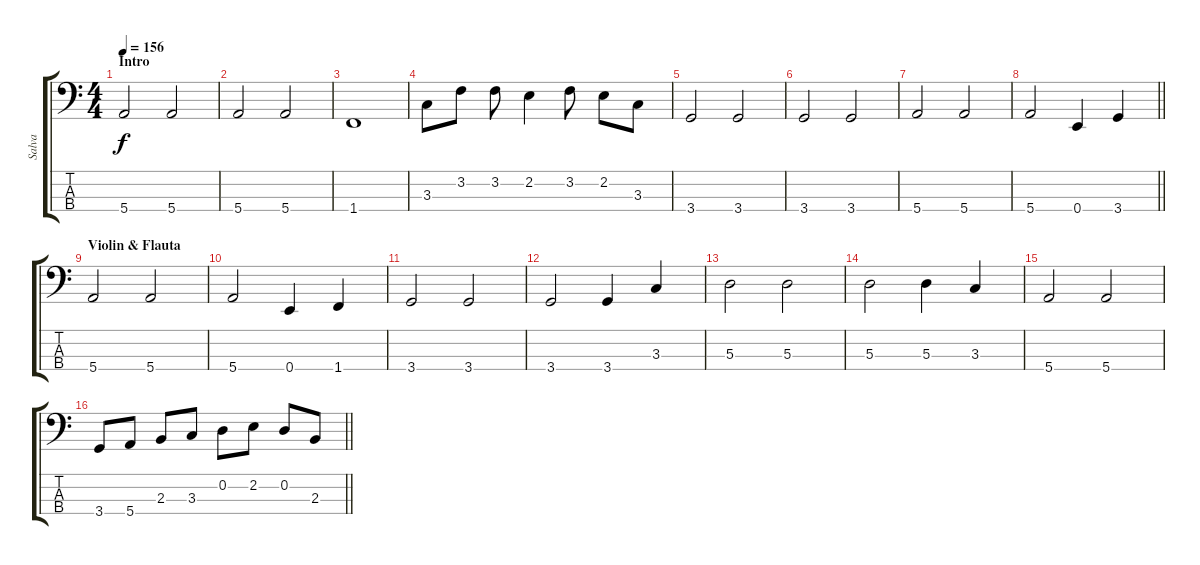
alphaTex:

\track ("Salva" "Salva") {instrument electricbassfinger}
\staff {score tabs}
\tuning (G2 D2 A1 E1) {hide}
\ts (4 4)
\section ("" "Intro")
\tempo 156
\clef f4
\ks c
5.4.2{dy f instrument electricbassfinger} 5.4.2 |
5.4.2 5.4.2 |
1.4.1 |
3.3.8 3.2.8 3.2.8 2.2.4 3.2.8 2.2.8 3.3.8 |
3.4.2 3.4.2 |
3.4.2 3.4.2 |
5.4.2 5.4.2 |
\barLineRight lightlight
5.4.2 0.4.4 3.4.4 |
\section ("" "Violin & Flauta")
5.4.2 5.4.2 |
5.4.2 0.4.4 1.4.4 |
3.4.2 3.4.2 |
3.4.2 3.4.4 3.3.4 |
5.3.2 5.3.2 |
5.3.2 5.3.4 3.3.4 |
5.4.2 5.4.2 |
\barLineRight lightlight
3.4.8 5.4.8 2.3.8 3.3.8 0.2.8 2.2.8 0.2.8 2.3.8
